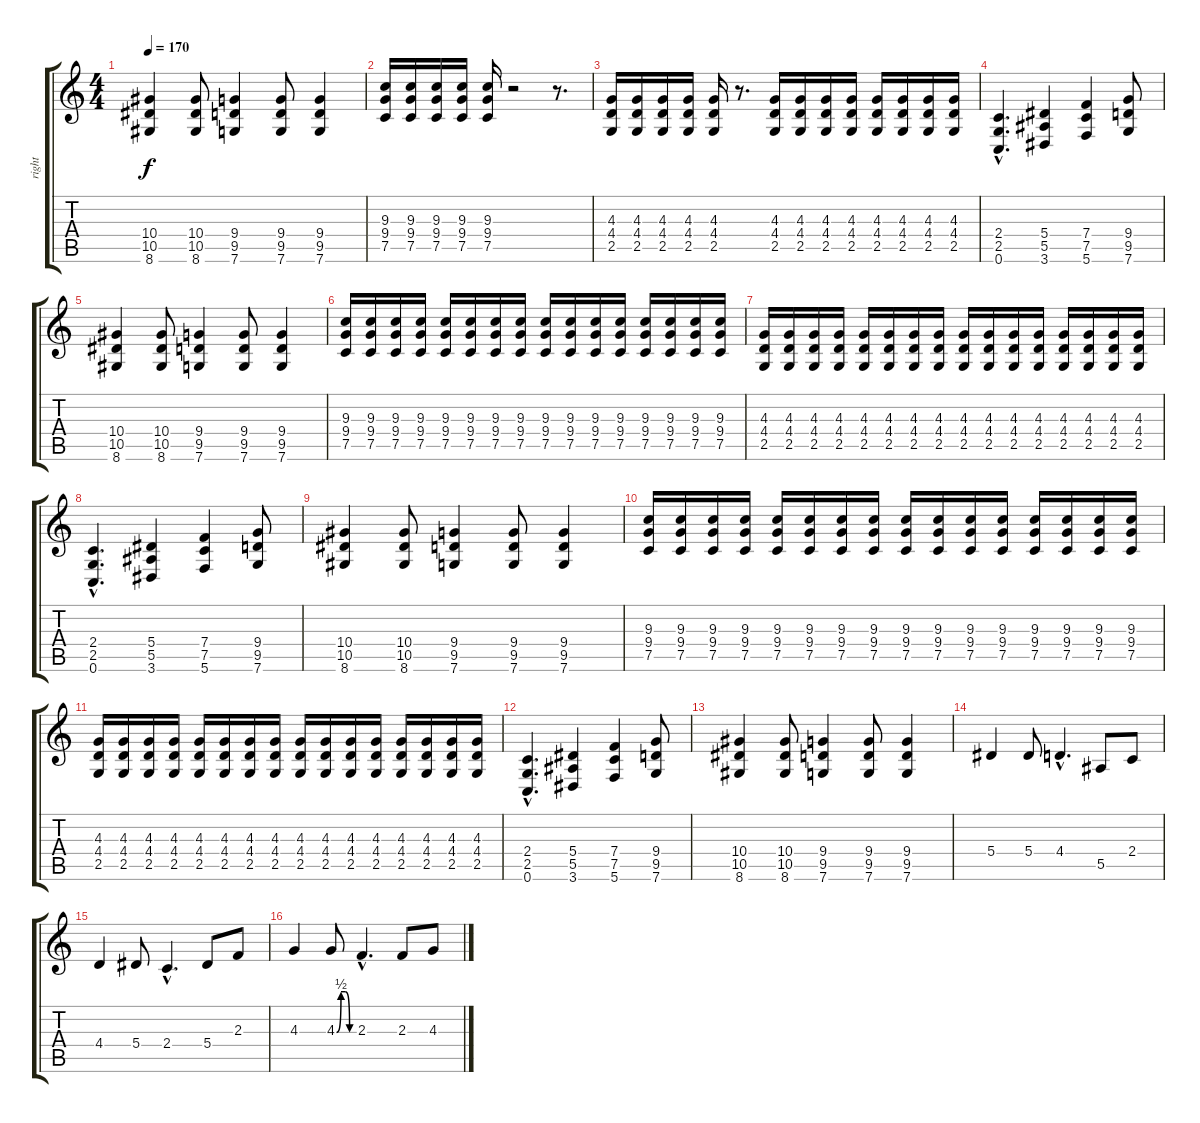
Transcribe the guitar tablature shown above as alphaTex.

\track ("right" "right") {instrument overdrivenguitar}
\staff {score tabs}
\tuning (C4 G3 Eb3 Bb2 F2 C2) {hide}
\ts (4 4)
\tempo 170
\clef g2
\ks c
(10.4 10.5 8.6).4{dy f} (10.4 10.5 8.6).8 (9.4 9.5 7.6).4 (9.4 9.5 7.6).8 (9.4 9.5 7.6).4 |
(9.3 9.4 7.5).16 (9.3 9.4 7.5).16 (9.3 9.4 7.5).16 (9.3 9.4 7.5).16 (9.3 9.4 7.5).16 r.2 r.8{d} |
(4.3 4.4 2.5).16 (4.3 4.4 2.5).16 (4.3 4.4 2.5).16 (4.3 4.4 2.5).16 (4.3 4.4 2.5).16 r.8{d} (4.3 4.4 2.5).16 (4.3 4.4 2.5).16 (4.3 4.4 2.5).16 (4.3 4.4 2.5).16 (4.3 4.4 2.5).16 (4.3 4.4 2.5).16 (4.3 4.4 2.5).16 (4.3 4.4 2.5).16 |
(2.4{hac} 2.5{hac} 0.6{hac}).4{d} (5.4 5.5 3.6).4 (7.4 7.5 5.6).4 (9.4 9.5 7.6).8 |
(10.4 10.5 8.6).4 (10.4 10.5 8.6).8 (9.4 9.5 7.6).4 (9.4 9.5 7.6).8 (9.4 9.5 7.6).4 |
(9.3 9.4 7.5).16 (9.3 9.4 7.5).16 (9.3 9.4 7.5).16 (9.3 9.4 7.5).16 (9.3 9.4 7.5).16 (9.3 9.4 7.5).16 (9.3 9.4 7.5).16 (9.3 9.4 7.5).16 (9.3 9.4 7.5).16 (9.3 9.4 7.5).16 (9.3 9.4 7.5).16 (9.3 9.4 7.5).16 (9.3 9.4 7.5).16 (9.3 9.4 7.5).16 (9.3 9.4 7.5).16 (9.3 9.4 7.5).16 |
(4.3 4.4 2.5).16 (4.3 4.4 2.5).16 (4.3 4.4 2.5).16 (4.3 4.4 2.5).16 (4.3 4.4 2.5).16 (4.3 4.4 2.5).16 (4.3 4.4 2.5).16 (4.3 4.4 2.5).16 (4.3 4.4 2.5).16 (4.3 4.4 2.5).16 (4.3 4.4 2.5).16 (4.3 4.4 2.5).16 (4.3 4.4 2.5).16 (4.3 4.4 2.5).16 (4.3 4.4 2.5).16 (4.3 4.4 2.5).16 |
(2.4{hac} 2.5{hac} 0.6{hac}).4{d} (5.4 5.5 3.6).4 (7.4 7.5 5.6).4 (9.4 9.5 7.6).8 |
(10.4 10.5 8.6).4 (10.4 10.5 8.6).8 (9.4 9.5 7.6).4 (9.4 9.5 7.6).8 (9.4 9.5 7.6).4 |
(9.3 9.4 7.5).16 (9.3 9.4 7.5).16 (9.3 9.4 7.5).16 (9.3 9.4 7.5).16 (9.3 9.4 7.5).16 (9.3 9.4 7.5).16 (9.3 9.4 7.5).16 (9.3 9.4 7.5).16 (9.3 9.4 7.5).16 (9.3 9.4 7.5).16 (9.3 9.4 7.5).16 (9.3 9.4 7.5).16 (9.3 9.4 7.5).16 (9.3 9.4 7.5).16 (9.3 9.4 7.5).16 (9.3 9.4 7.5).16 |
(4.3 4.4 2.5).16 (4.3 4.4 2.5).16 (4.3 4.4 2.5).16 (4.3 4.4 2.5).16 (4.3 4.4 2.5).16 (4.3 4.4 2.5).16 (4.3 4.4 2.5).16 (4.3 4.4 2.5).16 (4.3 4.4 2.5).16 (4.3 4.4 2.5).16 (4.3 4.4 2.5).16 (4.3 4.4 2.5).16 (4.3 4.4 2.5).16 (4.3 4.4 2.5).16 (4.3 4.4 2.5).16 (4.3 4.4 2.5).16 |
(2.4{hac} 2.5{hac} 0.6{hac}).4{d} (5.4 5.5 3.6).4 (7.4 7.5 5.6).4 (9.4 9.5 7.6).8 |
(10.4 10.5 8.6).4 (10.4 10.5 8.6).8 (9.4 9.5 7.6).4 (9.4 9.5 7.6).8 (9.4 9.5 7.6).4 |
5.4.4 5.4.8 4.4{hac}.4{d} 5.5.8 2.4.8 |
4.4.4 5.4.8 2.4{hac}.4{d} 5.4.8 2.3.8 |
4.3.4 4.3{be (custom 0 0 15 2 30 2 45 0 60 0)}.8 2.3{hac}.4{d} 2.3.8 4.3.8
